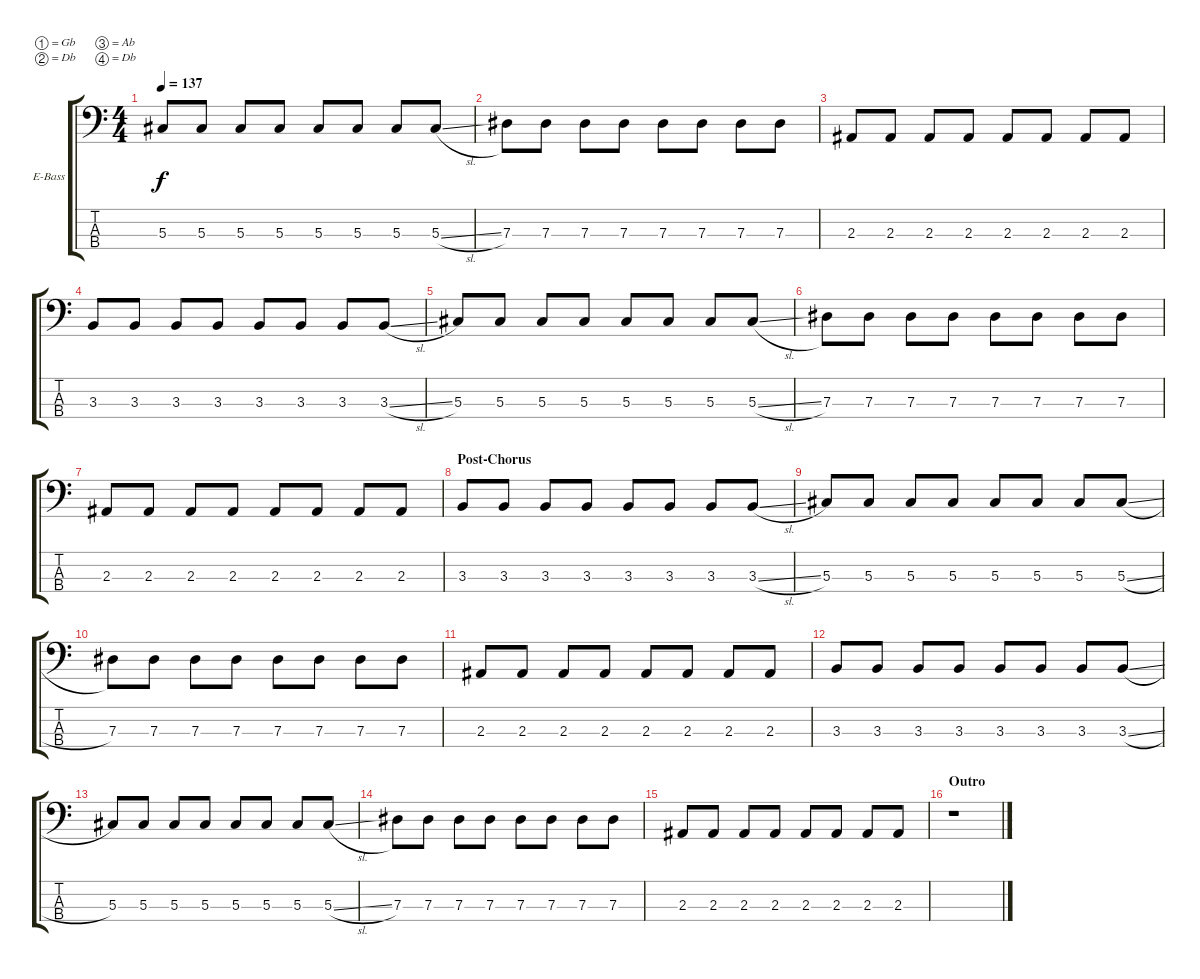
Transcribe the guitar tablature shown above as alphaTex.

\defaultSystemsLayout 4
\bracketExtendMode groupsimilarinstruments
\firstSystemTrackNameOrientation horizontal
\otherSystemsTrackNameOrientation horizontal
\track ("Bass - Billy" "E-Bass") {instrument electricbassfinger}
\staff {score tabs}
\tuning (Gb2 Db2 Ab1 Db1)
\ts (4 4)
\tempo 137
\clef f4
\ks c
5.3.8{dy f} 5.3.8 5.3.8 5.3.8 5.3.8 5.3.8 5.3.8 5.3{sl}.8 |
7.3.8 7.3.8 7.3.8 7.3.8 7.3.8 7.3.8 7.3.8 7.3.8 |
2.3.8 2.3.8 2.3.8 2.3.8 2.3.8 2.3.8 2.3.8 2.3.8 |
3.3.8 3.3.8 3.3.8 3.3.8 3.3.8 3.3.8 3.3.8 3.3{sl}.8 |
5.3.8 5.3.8 5.3.8 5.3.8 5.3.8 5.3.8 5.3.8 5.3{sl}.8 |
7.3.8 7.3.8 7.3.8 7.3.8 7.3.8 7.3.8 7.3.8 7.3.8 |
2.3.8 2.3.8 2.3.8 2.3.8 2.3.8 2.3.8 2.3.8 2.3.8 |
\section ("" "Post-Chorus")
3.3.8 3.3.8 3.3.8 3.3.8 3.3.8 3.3.8 3.3.8 3.3{sl}.8 |
5.3.8 5.3.8 5.3.8 5.3.8 5.3.8 5.3.8 5.3.8 5.3{sl}.8 |
7.3.8 7.3.8 7.3.8 7.3.8 7.3.8 7.3.8 7.3.8 7.3.8 |
2.3.8 2.3.8 2.3.8 2.3.8 2.3.8 2.3.8 2.3.8 2.3.8 |
3.3.8 3.3.8 3.3.8 3.3.8 3.3.8 3.3.8 3.3.8 3.3{sl}.8 |
5.3.8 5.3.8 5.3.8 5.3.8 5.3.8 5.3.8 5.3.8 5.3{sl}.8 |
7.3.8 7.3.8 7.3.8 7.3.8 7.3.8 7.3.8 7.3.8 7.3.8 |
2.3.8 2.3.8 2.3.8 2.3.8 2.3.8 2.3.8 2.3.8 2.3.8 |
\section ("" "Outro")
r.1
